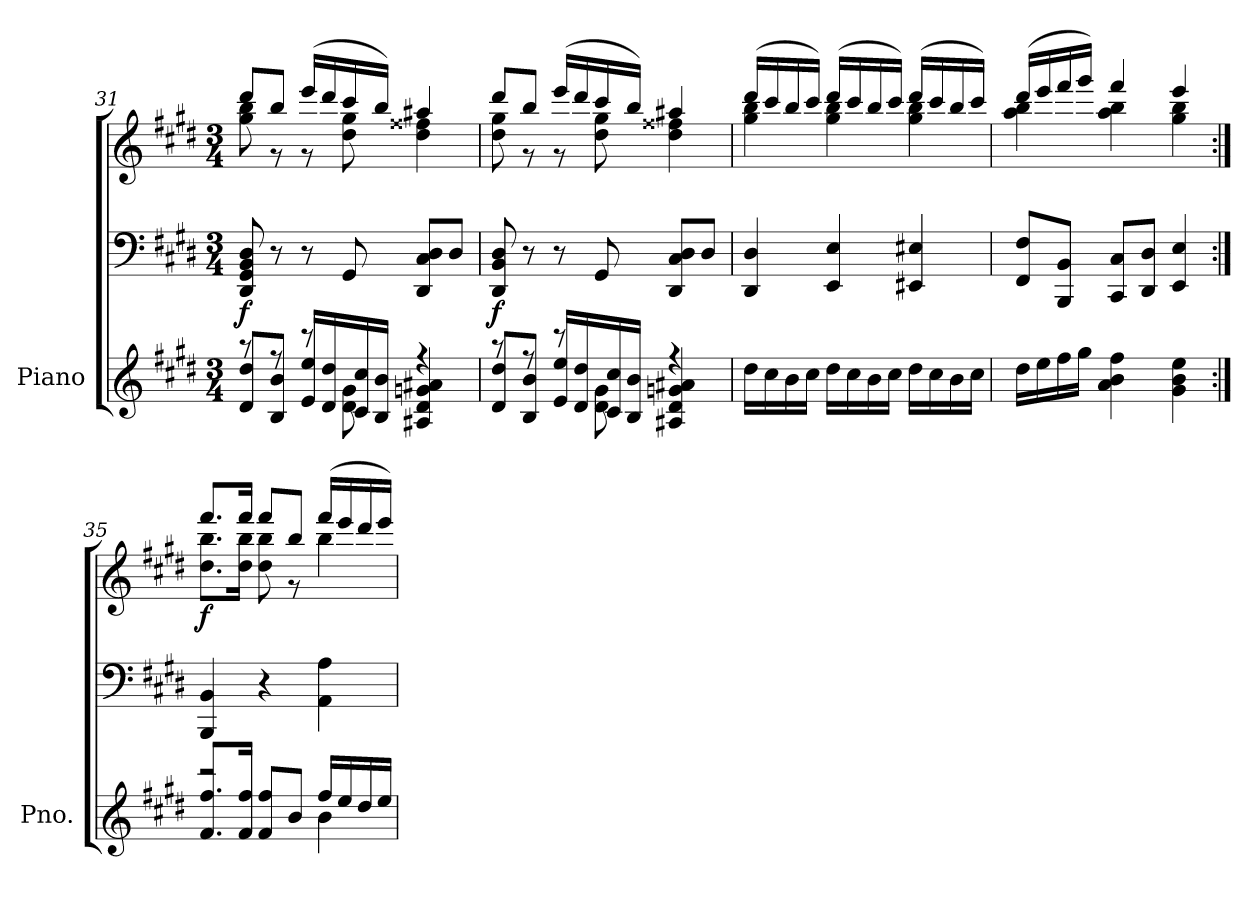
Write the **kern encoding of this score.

**kern	**kern	**kern	**dynam
*part1	*part1	*part1	*part1
*staff3	*staff2	*staff1	*staff1/2/3
*I"Piano	*	*	*
*I'Pno.	*	*	*
*clefG2	*clefF4	*clefG2	*
*k[f#c#g#d#]	*k[f#c#g#d#]	*k[f#c#g#d#]	*
*M3/4	*M3/4	*M3/4	*
=31	=31	=31	=31
*^	*	*^	*
!	!	!	!	!	!LO:DY:b=2
8r	8d#/ 8dd#/L	8DD#/ 8GG#/ 8BB/ 8D#/	8ddd#/L	8gg#\ 8bb\	f
8r	8B/ 8b/J	8r	8bb/J	8r	.
8r	16e/ 16ee/LL	8r	(>16eee/LL	8r	.
.	16d#/ 16dd#/	.	16ddd#/	.	.
8d#\ 8g#\	16c#/ 16cc#/	8GG#/	16ccc#/	8dd#\ 8gg#\	.
.	16B/ 16b/JJ	.	16bb/JJ)	.	.
4r	4A#X/ 4d#/ 4gn/ 4a#X/	8DD#/ 8C#/ 8D#/L	4aa#X/	4dd#\ 4ff##X\	.
.	.	8D#/J	.	.	.
=32	=32	=32	=32	=32	=32
!	!	!	!	!	!LO:DY:b=2
8r	8d#/ 8dd#/L	8DD#/ 8BB/ 8D#/	8ddd#/L	8dd#\ 8gg#\	f
8r	8B/ 8b/J	8r	8bb/J	8r	.
8r	16e/ 16ee/LL	8r	(>16eee/LL	8r	.
.	16d#/ 16dd#/	.	16ddd#/	.	.
8d#\ 8g#\	16c#/ 16cc#/	8GG#/	16ccc#/	8dd#\ 8gg#\	.
.	16B/ 16b/JJ	.	16bb/JJ)	.	.
4r	4A#X/ 4d#/ 4gn/ 4a#X/	8DD#/ 8C#/ 8D#/L	4aa#X/	4dd#\ 4ff##X\	.
.	.	8D#/J	.	.	.
*v	*v	*	*	*	*
=33	=33	=33	=33	=33
16dd#\LL	4DD#/ 4D#/	(>16ddd#/LL	4gg#\ 4bb\	.
16cc#\	.	16ccc#/	.	.
16b\	.	16bb/	.	.
16cc#\JJ	.	16ccc#/JJ)	.	.
16dd#\LL	4EE/ 4E/	(>16ddd#/LL	4gg#\ 4bb\	.
16cc#\	.	16ccc#/	.	.
16b\	.	16bb/	.	.
16cc#\JJ	.	16ccc#/JJ)	.	.
16dd#\LL	4EE#X/ 4E#X/	(>16ddd#/LL	4gg#\ 4bb\	.
16cc#\	.	16ccc#/	.	.
16b\	.	16bb/	.	.
16cc#\JJ	.	16ccc#/JJ)	.	.
!!LO:LB:g=z	!!
=34	=34	=34	=34	=34
16dd#\LL	8FF#/ 8F#/L	(>16ddd#/LL	4aa\ 4bb\	.
16ee\	.	16eee/	.	.
16ff#\	8BBB/ 8BB/J	16fff#/	.	.
16gg#\JJ	.	16ggg#/JJ)	.	.
4a\ 4b\ 4ff#\	8CC#/ 8C#/L	4fff#/	4aa\ 4bb\	.
.	8DD#/ 8D#/J	.	.	.
4g#\ 4b\ 4ee\	4EE/ 4E/	4eee/	4gg#\ 4bb\	.
=35:|!	=35:|!	=35:|!	=35:|!	=35:|!
*^	*	*	*	*
!	!	!	!	!	!LO:DY:b
2r	8.f#/ 8.ff#/L	4BBB/ 4BB/	8.fff#/L	8.dd#\ 8.bb\L	f
.	16f#/ 16ff#/Jk	.	16fff#/Jk	16dd#\ 16bb\Jk	.
.	8f#/ 8ff#/L	4r	8fff#/L	8dd#\ 8bb\	.
.	8b/J	.	8bb/J	8r	.
4b\	16ff#/LL	4AA\ 4A\	(>16fff#/LL	4bb\	.
.	16ee/	.	16eee/	.	.
.	16dd#/	.	16ddd#/	.	.
.	16ee/JJ	.	16eee/JJ)	.	.
*v	*v	*	*v	*v	*
=	=	=	=
*-	*-	*-	*-
